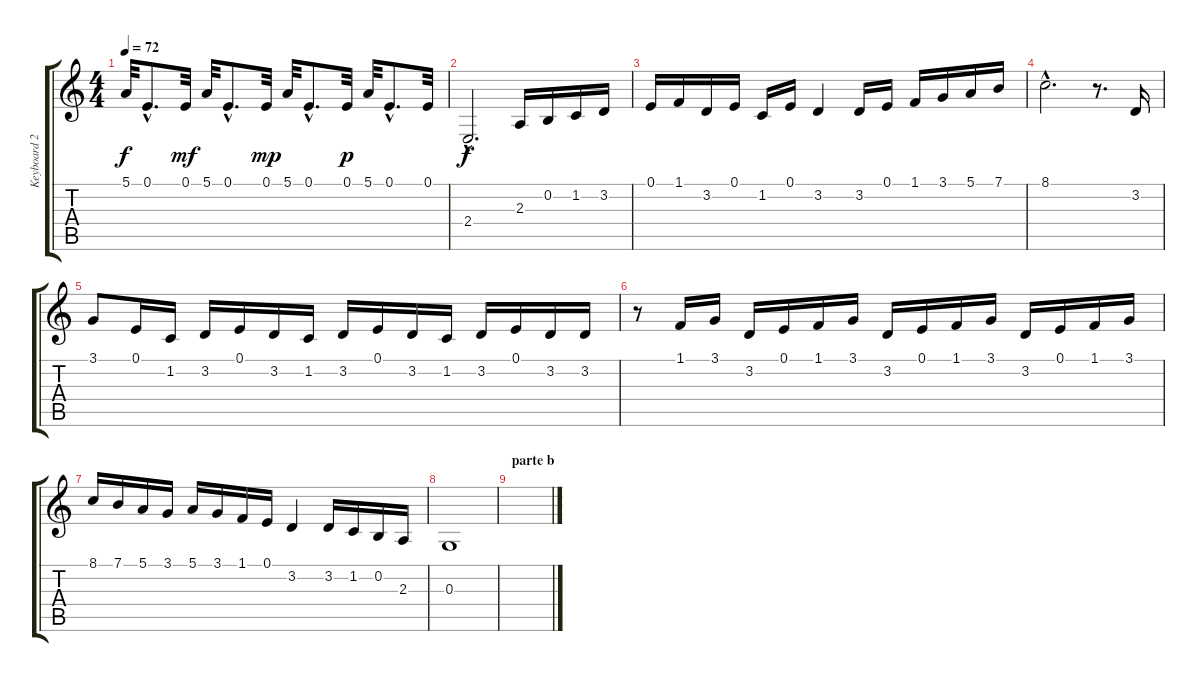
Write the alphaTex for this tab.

\track ("Keyboard 2 (Wright)" "Keyboard 2") {instrument lead2sawtooth}
\staff {score tabs}
\tuning (E4 B3 G3 D3 A2 E2) {hide}
\ts (4 4)
\tempo 72
\clef g2
\ks c
5.1.32{dy f} 0.1{hac}.8{d} 0.1.32{dy mf} 5.1.32 0.1{hac}.8{d} 0.1.32{dy mp} 5.1.32 0.1{hac}.8{d} 0.1.32{dy p} 5.1.32 0.1{hac}.8{d} 0.1.32 |
2.4{hac}.2{d dy f} 2.3.16 0.2.16 1.2.16 3.2.16 |
0.1.16 1.1.16 3.2.16 0.1.16 1.2.16 0.1.16 3.2.4 3.2.16 0.1.16 1.1.16 3.1.16 5.1.16 7.1.16 |
8.1{hac}.2{d} r.8{d} 3.2.16 |
3.1.8 0.1.16 1.2.16 3.2.16 0.1.16 3.2.16 1.2.16 3.2.16 0.1.16 3.2.16 1.2.16 3.2.16 0.1.16 3.2.16 3.2.16 |
r.8 1.1.16 3.1.16 3.2.16 0.1.16 1.1.16 3.1.16 3.2.16 0.1.16 1.1.16 3.1.16 3.2.16 0.1.16 1.1.16 3.1.16 |
8.1.16 7.1.16 5.1.16 3.1.16 5.1.16 3.1.16 1.1.16 0.1.16 3.2.4 3.2.16 1.2.16 0.2.16 2.3.16 |
0.3.1 |
\section ("" "parte b")
